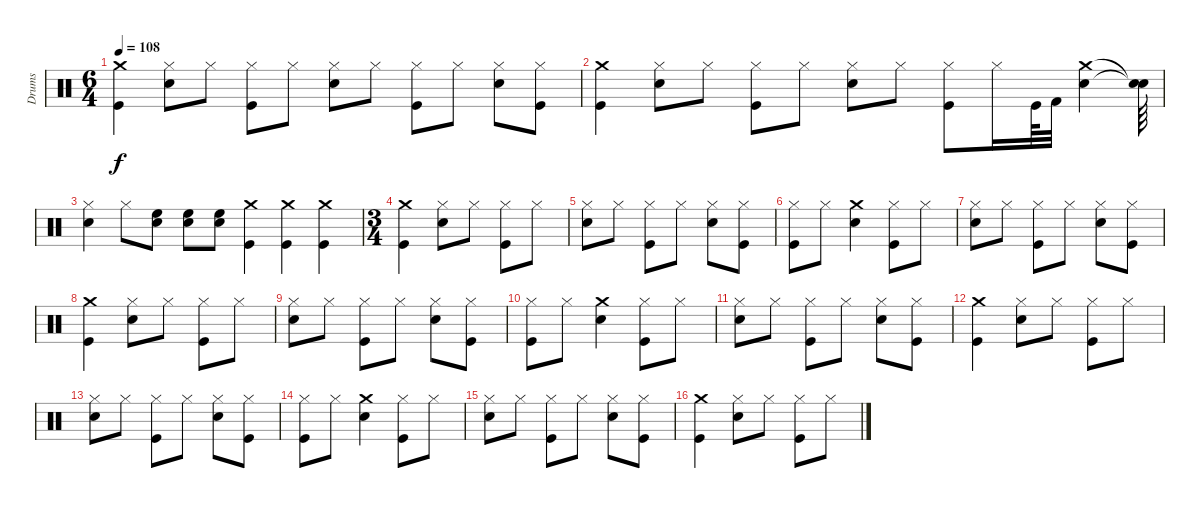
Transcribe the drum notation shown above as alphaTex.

\track ("Drums" "Drums") {instrument percussion}
\staff {score}
\articulation defaults
\ts (6 4)
\tempo 108
\clef neutral
\ks c
("Kick (hit)" "Crash medium (hit)").4{dy f} ("Snare (hit) 2" "Hi-Hat (closed)").8 "Hi-Hat (closed)".8 ("Hi-Hat (closed)" "Kick (hit)").8 "Hi-Hat (closed)".8 ("Snare (hit) 2" "Hi-Hat (closed)").8 "Hi-Hat (closed)".8 ("Hi-Hat (closed)" "Kick (hit)").8 "Hi-Hat (closed)".8 ("Snare (hit) 2" "Hi-Hat (closed)").8 ("Kick (hit)" "Hi-Hat (closed)").8 |
("Crash medium (hit)" "Kick (hit)").4 ("Hi-Hat (closed)" "Snare (hit) 2").8 "Hi-Hat (closed)".8 ("Hi-Hat (closed)" "Kick (hit)").8 "Hi-Hat (closed)".8 ("Snare (hit) 2" "Hi-Hat (closed)").8 "Hi-Hat (closed)".8 ("Hi-Hat (closed)" "Kick (hit)").8 "Hi-Hat (closed)".16 "Kick (hit)".64 "Kick (hit) 2".32 ("Crash medium (hit)" "Snare (hit) 2").4 ("Snare (hit)"{t} "Snare (hit)"{t}).64 |
("Hi-Hat (closed)" "Snare (hit) 2").4 "Hi-Hat (closed)".8 ("High Floor Tom (hit)" "Snare (hit) 2").8 ("High Floor Tom (hit)" "Snare (hit) 2").8 ("High Floor Tom (hit)" "Snare (hit) 2").8 ("Kick (hit)" "Crash medium (hit)").4 ("Kick (hit)" "Crash medium (hit)").4 ("Kick (hit)" "Crash medium (hit)").4 |
\ts (3 4)
("Kick (hit)" "Crash medium (hit)").4 ("Snare (hit) 2" "Hi-Hat (closed)").8 "Hi-Hat (closed)".8 ("Hi-Hat (closed)" "Kick (hit)").8 "Hi-Hat (closed)".8 |
("Snare (hit) 2" "Hi-Hat (closed)").8 "Hi-Hat (closed)".8 ("Hi-Hat (closed)" "Kick (hit)").8 "Hi-Hat (closed)".8 ("Snare (hit) 2" "Hi-Hat (closed)").8 ("Kick (hit)" "Hi-Hat (closed)").8 |
("Hi-Hat (closed)" "Kick (hit)").8 "Hi-Hat (closed)".8 ("Crash medium (hit)" "Snare (hit) 2").4 ("Hi-Hat (closed)" "Kick (hit)").8 "Hi-Hat (closed)".8 |
("Hi-Hat (closed)" "Snare (hit) 2").8 "Hi-Hat (closed)".8 ("Hi-Hat (closed)" "Kick (hit)").8 "Hi-Hat (closed)".8 ("Hi-Hat (closed)" "Snare (hit) 2").8 ("Kick (hit)" "Hi-Hat (closed)").8 |
("Kick (hit)" "Crash medium (hit)").4 ("Snare (hit) 2" "Hi-Hat (closed)").8 "Hi-Hat (closed)".8 ("Hi-Hat (closed)" "Kick (hit)").8 "Hi-Hat (closed)".8 |
("Snare (hit) 2" "Hi-Hat (closed)").8 "Hi-Hat (closed)".8 ("Hi-Hat (closed)" "Kick (hit)").8 "Hi-Hat (closed)".8 ("Snare (hit) 2" "Hi-Hat (closed)").8 ("Kick (hit)" "Hi-Hat (closed)").8 |
("Hi-Hat (closed)" "Kick (hit)").8 "Hi-Hat (closed)".8 ("Crash medium (hit)" "Snare (hit) 2").4 ("Hi-Hat (closed)" "Kick (hit)").8 "Hi-Hat (closed)".8 |
("Hi-Hat (closed)" "Snare (hit) 2").8 "Hi-Hat (closed)".8 ("Hi-Hat (closed)" "Kick (hit)").8 "Hi-Hat (closed)".8 ("Hi-Hat (closed)" "Snare (hit) 2").8 ("Kick (hit)" "Hi-Hat (closed)").8 |
("Kick (hit)" "Crash medium (hit)").4 ("Snare (hit) 2" "Hi-Hat (closed)").8 "Hi-Hat (closed)".8 ("Hi-Hat (closed)" "Kick (hit)").8 "Hi-Hat (closed)".8 |
("Snare (hit) 2" "Hi-Hat (closed)").8 "Hi-Hat (closed)".8 ("Hi-Hat (closed)" "Kick (hit)").8 "Hi-Hat (closed)".8 ("Snare (hit) 2" "Hi-Hat (closed)").8 ("Kick (hit)" "Hi-Hat (closed)").8 |
("Hi-Hat (closed)" "Kick (hit)").8 "Hi-Hat (closed)".8 ("Crash medium (hit)" "Snare (hit) 2").4 ("Hi-Hat (closed)" "Kick (hit)").8 "Hi-Hat (closed)".8 |
("Hi-Hat (closed)" "Snare (hit) 2").8 "Hi-Hat (closed)".8 ("Hi-Hat (closed)" "Kick (hit)").8 "Hi-Hat (closed)".8 ("Hi-Hat (closed)" "Snare (hit) 2").8 ("Kick (hit)" "Hi-Hat (closed)").8 |
("Kick (hit)" "Crash medium (hit)").4 ("Snare (hit) 2" "Hi-Hat (closed)").8 "Hi-Hat (closed)".8 ("Hi-Hat (closed)" "Kick (hit)").8 "Hi-Hat (closed)".8
